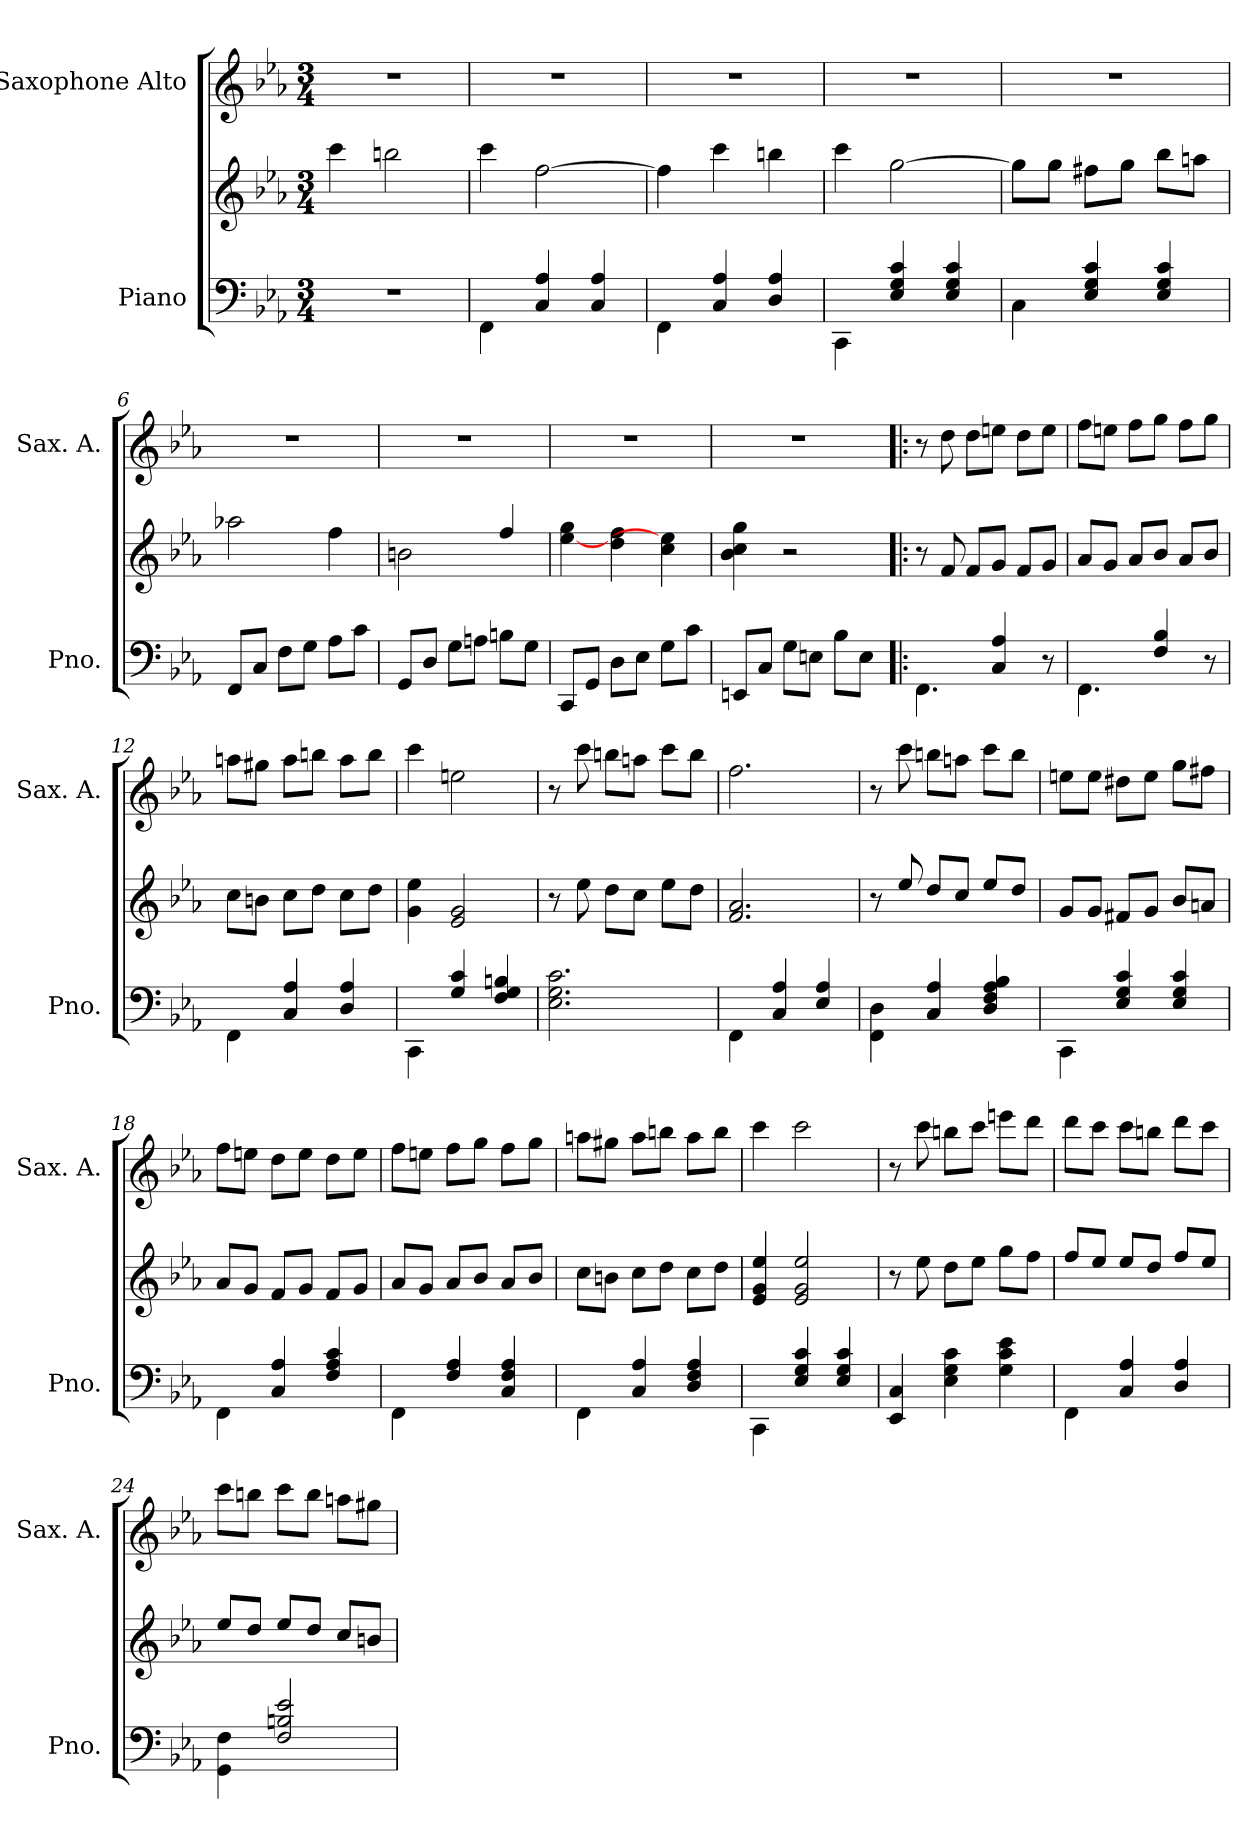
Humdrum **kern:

**kern	**kern	**kern
*part2	*part2	*part1
*staff3	*staff2	*staff1
*I"Piano	*	*I"Saxophone Alto
*I'Pno.	*	*I'Sax. A.
*clefF4	*clefG2	*clefG2
*	*	*ITrd5c9
*k[b-e-a-]	*k[b-e-a-]	*k[b-e-a-d-g-c-]
*M3/4	*M3/4	*M3/4
=1	=1	=1
2.r	4ccc\	2.r
.	2bbn\	.
=2	=2	=2
4FF\	4ccc\	2.r
4C/ 4A-/	[2ff\	.
4C/ 4A-/	.	.
=3	=3	=3
4FF\	4ff\]	2.r
4C/ 4A-/	4ccc\	.
4D/ 4A-/	4bbn\	.
=4	=4	=4
4CC\	4ccc\	2.r
4E-/ 4G/ 4c/	[2gg\	.
4E-/ 4G/ 4c/	.	.
=5	=5	=5
4C\	8gg\L]	2.r
.	8gg\J	.
4E-/ 4G/ 4c/	8ff#X\L	.
.	8gg\J	.
4E-/ 4G/ 4c/	8bb-\L	.
.	8aan\J	.
=6	=6	=6
8FF/L	2aa-X\	2.r
8C/J	.	.
8F\L	.	.
8G\J	.	.
8A-\L	4ff\	.
8c\J	.	.
=7	=7	=7
8GG/L	2bn\	2.r
8D/J	.	.
8G\L	.	.
8An\J	.	.
8Bn\L	4ff/	.
8G\J	.	.
=8	=8	=8
8CC/L	[4ee-\ 4gg\	2.r
8GG/J	.	.
8D\L	4dd\ 4ff\	.
8E-\J	.	.
8G\L	4cc\ 4ee-\]	.
8c\J	.	.
=9	=9	=9
8EEn/L	4b-\ 4cc\ 4gg\	2.r
8C/J	.	.
8G\L	2r	.
8En\J	.	.
8B-\L	.	.
8E\J	.	.
=10!|:	=10!|:	=10!|:
4.FF\	8r	8r
.	8f/	8f\
.	8f/L	8f\L
4C/ 4A-/	8g/J	8gn\J
.	8f/L	8f\L
8r	8g/J	8g\J
=11	=11	=11
4.FF\	8a-/L	8a-\L
.	8g/J	8gn\J
.	8a-/L	8a-\L
4F/ 4B-/	8b-/J	8b-\J
.	8a-/L	8a-\L
8r	8b-/J	8b-\J
=12	=12	=12
4FF\	8cc\L	8ccn\L
.	8bn\J	8bn\J
4C/ 4A-/	8cc\L	8cc\L
.	8dd\J	8ddn\J
4D/ 4A-/	8cc\L	8cc\L
.	8dd\J	8dd\J
=13	=13	=13
4CC\	4g\ 4ee-\	4ee-\
4G/ 4c/	2e-/ 2g/	2gn\
4F/ 4G/ 4Bn/	.	.
=14	=14	=14
2.E-\ 2.G\ 2.c\	8r	8r
.	8ee-\	8ee-\
.	8dd\L	8ddn\L
.	8cc\J	8ccn\J
.	8ee-\L	8ee-\L
.	8dd\J	8dd\J
=15	=15	=15
4FF\	2.f/ 2.a-/	2.a-\
4C/ 4A-/	.	.
4E-/ 4A-/	.	.
=16	=16	=16
4FF\ 4D\	8r	8r
.	8ee-/	8ee-\
4C/ 4A-/	8dd/L	8ddn\L
.	8cc/J	8ccn\J
4D/ 4F/ 4A-/ 4B-/	8ee-/L	8ee-\L
.	8dd/J	8dd\J
=17	=17	=17
4CC\	8g/L	8gn\L
.	8g/J	8g\J
4E-/ 4G/ 4c/	8f#X/L	8f#X\L
.	8g/J	8g\J
4E-/ 4G/ 4c/	8b-/L	8b-\L
.	8an/J	8an\J
=18	=18	=18
4FF\	8a-/L	8a-\L
.	8g/J	8gn\J
4C/ 4A-/	8f/L	8f\L
.	8g/J	8g\J
4F/ 4A-/ 4c/	8f/L	8f\L
.	8g/J	8g\J
=19	=19	=19
4FF\	8a-/L	8a-\L
.	8g/J	8gn\J
4F/ 4A-/	8a-/L	8a-\L
.	8b-/J	8b-\J
4C/ 4F/ 4A-/	8a-/L	8a-\L
.	8b-/J	8b-\J
=20	=20	=20
4FF\	8cc\L	8ccn\L
.	8bn\J	8bn\J
4C/ 4A-/	8cc\L	8cc\L
.	8dd\J	8ddn\J
4D/ 4F/ 4A-/	8cc\L	8cc\L
.	8dd\J	8dd\J
=21	=21	=21
4CC\	4e-/ 4g/ 4ee-/	4ee-\
4E-/ 4G/ 4c/	2e-/ 2g/ 2ee-/	2ee-\
4E-/ 4G/ 4c/	.	.
=22	=22	=22
4EE-/ 4C/	8r	8r
.	8ee-\	8ee-\
4E-\ 4G\ 4c\	8dd\L	8ddn\L
.	8ee-\J	8ee-\J
4G\ 4c\ 4e-\	8gg\L	8ggn\L
.	8ff\J	8ff\J
=23	=23	=23
4FF\	8ff/L	8ff\L
.	8ee-/J	8ee-\J
4C/ 4A-/	8ee-/L	8ee-\L
.	8dd/J	8ddn\J
4D/ 4A-/	8ff/L	8ff\L
.	8ee-/J	8ee-\J
=24	=24	=24
4GG\ 4F\	8ee-/L	8ee-\L
.	8dd/J	8ddn\J
2F/ 2Bn/ 2e-/	8ee-/L	8ee-\L
.	8dd/J	8dd\J
.	8cc/L	8ccn\L
.	8bn/J	8bn\J
=	=	=
*-	*-	*-
